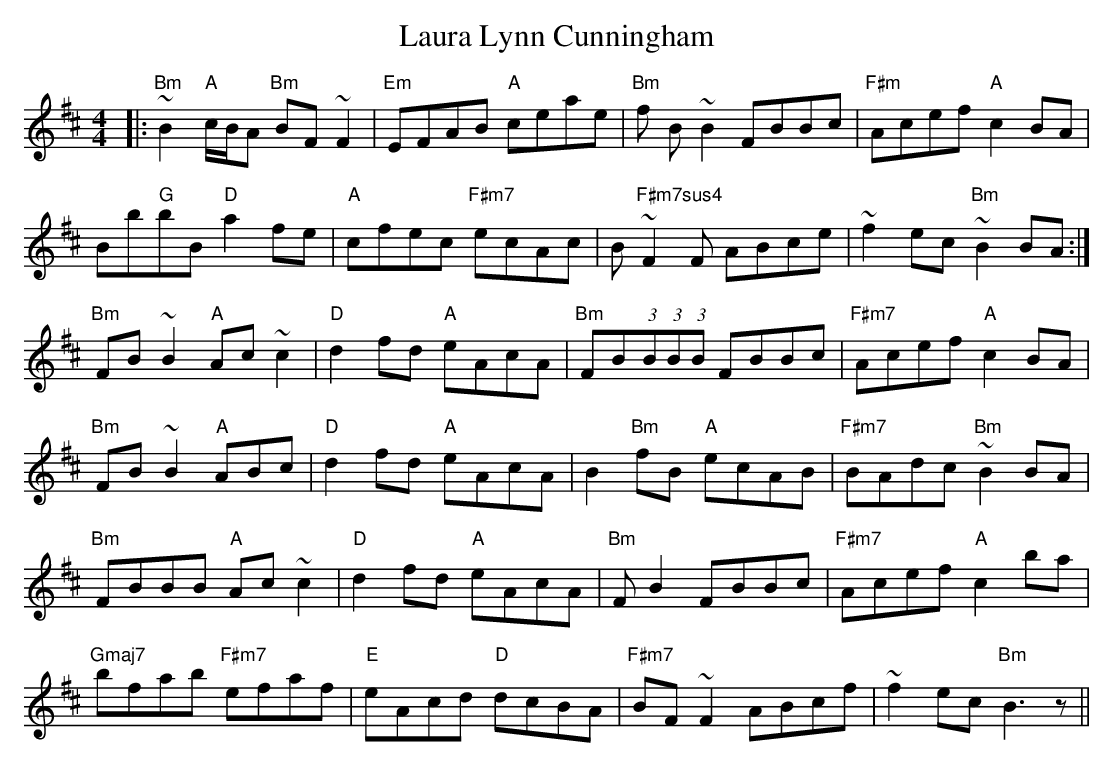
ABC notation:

X:1
T: Laura Lynn Cunningham
M: 4/4
L: 1/8
K: Bmin
|:"Bm"~B2 "A"c/B/A "Bm"BF ~F2|"Em"EFAB "A"ceae|"Bm"f B ~B2 FBBc|"F#m"Acef "A"c2 BA|
Bb"G"bB "D"a2 fe|"A"cfec "F#m7"ecAc|B"F#m7sus4" ~F2 F ABce|~f2 ec "Bm"~B2 BA:|
"Bm"FB ~B2 "A"Ac ~c2|"D"d2 fd "A"eAcA|"Bm"FB(3:2:1B(3:2:1B(3:2:1B FBBc|"F#m7"Acef "A"c2 BA|
"Bm"FB ~B2 "A"ABc|"D"d2 fd "A"eAcA|B2 "Bm"fB "A"ecAB|"F#m7"BAdc "Bm"~B2 BA|
"Bm"FBBB "A"Ac ~c2|"D"d2 fd "A"eAcA|"Bm"F B2 FBBc|"F#m7"Acef "A"c2 ba|
"Gmaj7"bfab "F#m7"efaf|"E"eAcd "D"dcBA|"F#m7"BF ~F2 ABcf|~f2 ec "Bm"B3 z||
